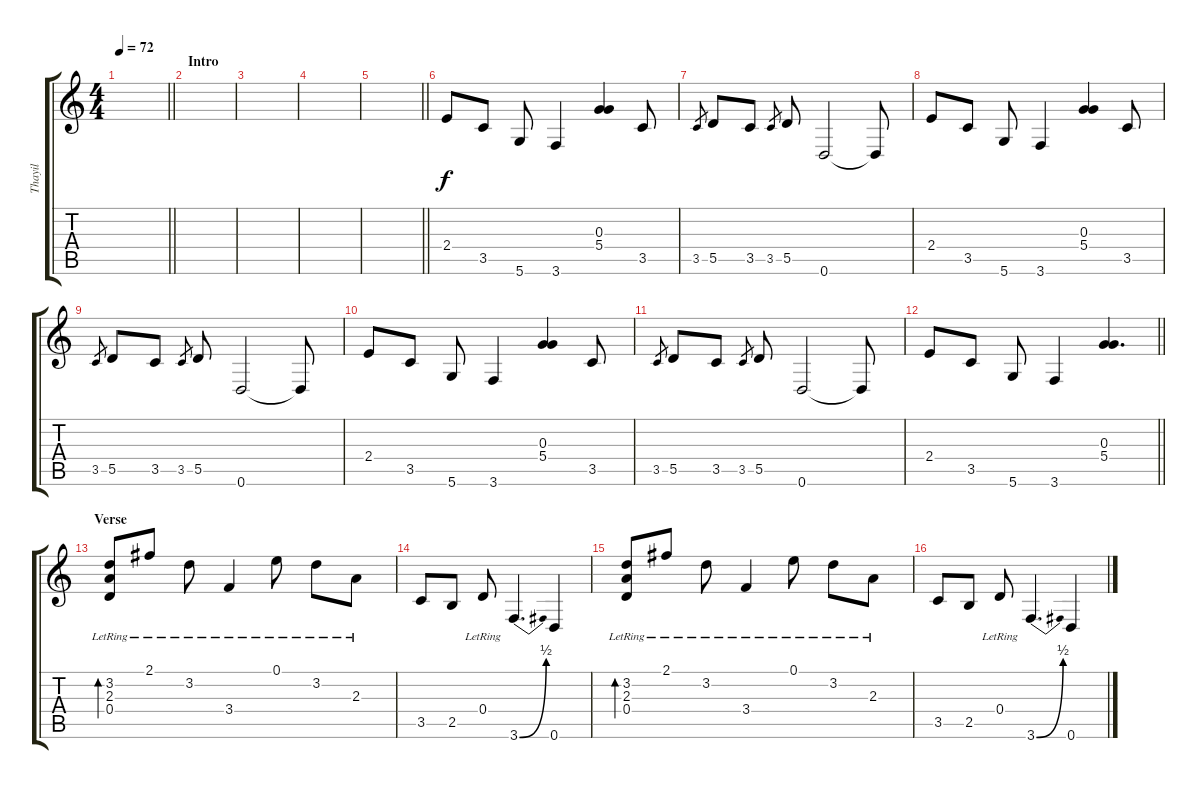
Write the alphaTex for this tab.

\track ("Thayil" "Thayil") {instrument distortionguitar}
\staff {score tabs}
\tuning (E4 B3 G3 D3 A2 D2) {hide}
\ts (4 4)
\tempo 72
\clef g2
\barLineRight lightlight
\ks c
|
\section ("" "Intro")
|
|
|
\barLineRight lightlight
|
\section ("" "")
2.4.8 3.5.8 5.6.8 3.6.4 (0.3 5.4).4 3.5.8 |
3.5.8{gr} 5.5.8 3.5.8 3.5.8{gr} 5.5.8 0.6.2 0.6{t}.8 |
2.4.8 3.5.8 5.6.8 3.6.4 (0.3 5.4).4 3.5.8 |
3.5.8{gr} 5.5.8 3.5.8 3.5.8{gr} 5.5.8 0.6.2 0.6{t}.8 |
2.4.8 3.5.8 5.6.8 3.6.4 (0.3 5.4).4 3.5.8 |
3.5.8{gr} 5.5.8 3.5.8 3.5.8{gr} 5.5.8 0.6.2 0.6{t}.8 |
\barLineRight lightlight
2.4.8 3.5.8 5.6.8 3.6.4 (0.3 5.4).4{d} |
\section ("" "Verse")
(3.2{lr} 2.3{lr} 0.4{lr}).8{bd 60} 2.1{lr}.8 3.2{lr}.8 3.4{lr}.4 0.1{lr}.8 3.2{lr}.8 2.3{lr}.8 |
3.5.8 2.5.8 0.4{lr}.8 3.6{be (bend 0 0 60 2)}.4{d} 0.6.4 |
(3.2{lr} 2.3{lr} 0.4{lr}).8{bd 60} 2.1{lr}.8 3.2{lr}.8 3.4{lr}.4 0.1{lr}.8 3.2{lr}.8 2.3{lr}.8 |
3.5.8 2.5.8 0.4{lr}.8 3.6{be (bend 0 0 60 2)}.4{d} 0.6.4
